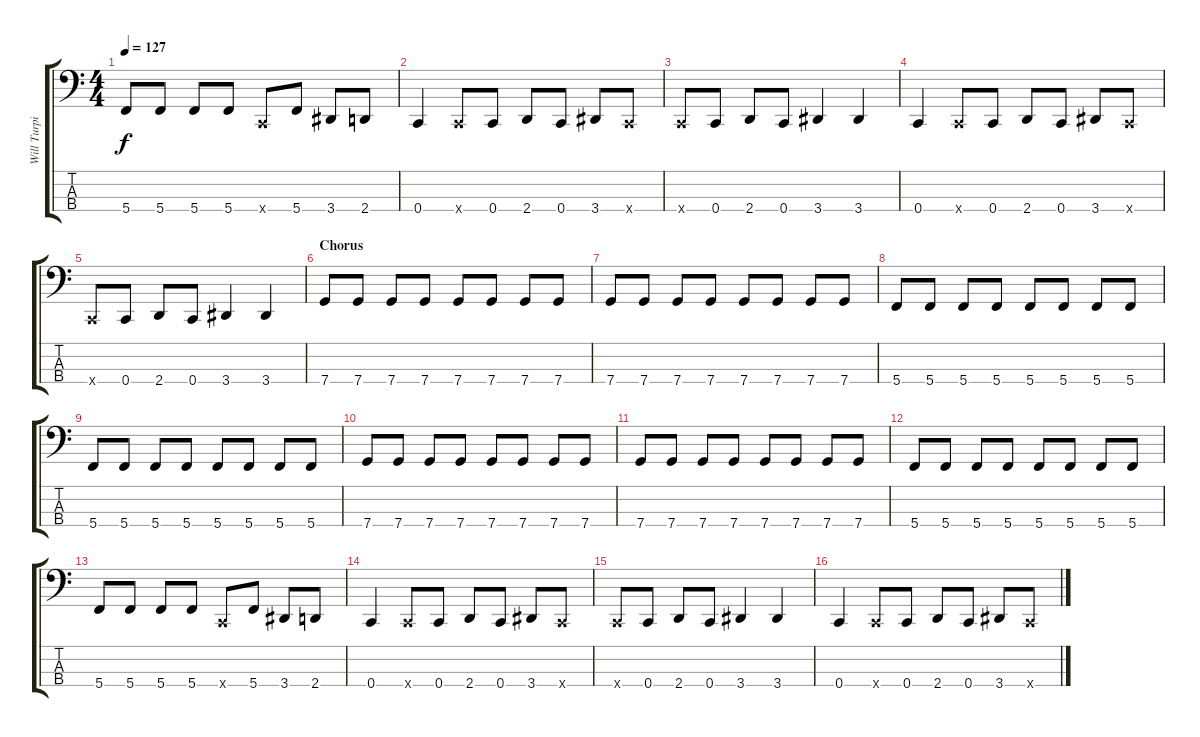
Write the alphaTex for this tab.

\track ("Will Turpin" "Will Turpi") {instrument electricbasspick}
\staff {score tabs}
\tuning (F2 C2 G1 C1) {hide}
\ts (4 4)
\tempo 127
\clef f4
\ks c
5.4.8{dy f} 5.4.8 5.4.8 5.4.8 0.4{x}.8 5.4.8 3.4.8 2.4.8 |
0.4.4 0.4{x}.8 0.4.8 2.4.8 0.4.8 3.4.8 0.4{x}.8 |
0.4{x}.8 0.4.8 2.4.8 0.4.8 3.4.4 3.4.4 |
0.4.4 0.4{x}.8 0.4.8 2.4.8 0.4.8 3.4.8 0.4{x}.8 |
0.4{x}.8 0.4.8 2.4.8 0.4.8 3.4.4 3.4.4 |
\section ("" "Chorus")
7.4.8 7.4.8 7.4.8 7.4.8 7.4.8 7.4.8 7.4.8 7.4.8 |
7.4.8 7.4.8 7.4.8 7.4.8 7.4.8 7.4.8 7.4.8 7.4.8 |
5.4.8 5.4.8 5.4.8 5.4.8 5.4.8 5.4.8 5.4.8 5.4.8 |
5.4.8 5.4.8 5.4.8 5.4.8 5.4.8 5.4.8 5.4.8 5.4.8 |
7.4.8 7.4.8 7.4.8 7.4.8 7.4.8 7.4.8 7.4.8 7.4.8 |
7.4.8 7.4.8 7.4.8 7.4.8 7.4.8 7.4.8 7.4.8 7.4.8 |
5.4.8 5.4.8 5.4.8 5.4.8 5.4.8 5.4.8 5.4.8 5.4.8 |
5.4.8 5.4.8 5.4.8 5.4.8 0.4{x}.8 5.4.8 3.4.8 2.4.8 |
0.4.4 0.4{x}.8 0.4.8 2.4.8 0.4.8 3.4.8 0.4{x}.8 |
0.4{x}.8 0.4.8 2.4.8 0.4.8 3.4.4 3.4.4 |
0.4.4 0.4{x}.8 0.4.8 2.4.8 0.4.8 3.4.8 0.4{x}.8
